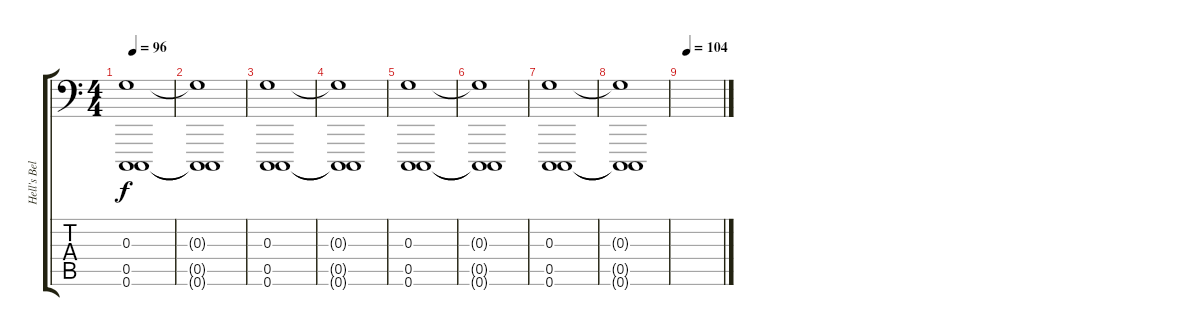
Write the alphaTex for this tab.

\track ("Hell's Bell" "Hell's Bel") {instrument tubularbells}
\staff {score tabs}
\tuning (E4 B3 G3 D3 C-1 C-1) {hide}
\ts (4 4)
\tempo 96
\clef f4
\ks c
(0.3 0.5 0.6).1{dy f} |
(0.3{t} 0.5{t} 0.6{t}).1 |
(0.3 0.5 0.6).1 |
(0.3{t} 0.5{t} 0.6{t}).1 |
(0.3 0.5 0.6).1 |
(0.3{t} 0.5{t} 0.6{t}).1 |
(0.3 0.5 0.6).1 |
(0.3{t} 0.5{t} 0.6{t}).1 |
\tempo (104 0.125)
